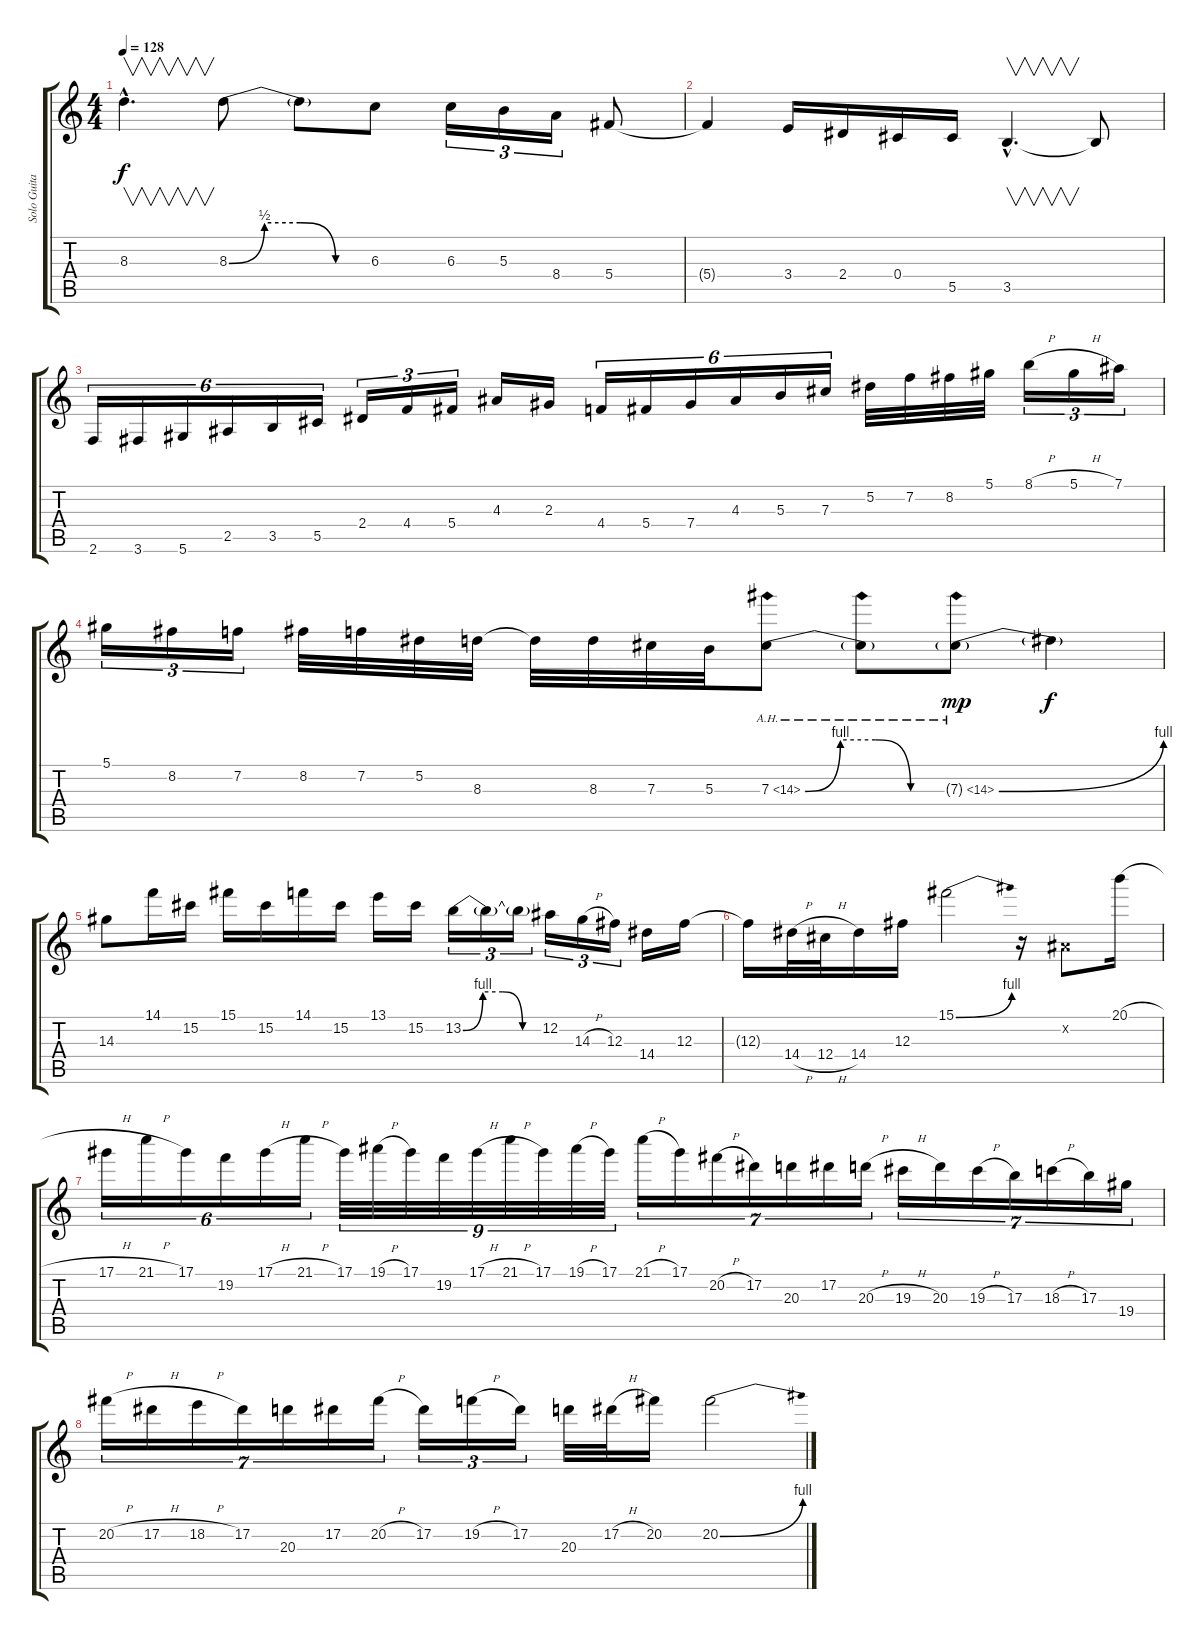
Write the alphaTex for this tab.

\track ("Solo Guitar" "Solo Guita") {instrument overdrivenguitar}
\staff {score tabs}
\tuning (Eb4 Bb3 Gb3 Db3 Ab2 Eb2) {hide}
\ts (4 4)
\tempo 128
\clef g2
\ks c
8.3{hac}.4{v d dy f} 8.3{be (custom 0 0 15 2 30 2 45 0 60 0)}.8 8.3{t}.8 6.3.8 6.3.16{tu (3 2)} 5.3.16{tu (3 2)} 8.4.16{tu (3 2)} 5.4.8 |
5.4{t}.4 3.4.16 2.4.16 0.4.16 5.5.16 3.5{hac}.4{v d} 3.5{t}.8 |
2.6.16{tu (6 4)} 3.6.16{tu (6 4)} 5.6.16{tu (6 4)} 2.5.16{tu (6 4)} 3.5.16{tu (6 4)} 5.5.16{tu (6 4)} 2.4.16{tu (3 2)} 4.4.16{tu (3 2)} 5.4.16{tu (3 2)} 4.3.16 2.3.16 4.4.16{tu (6 4)} 5.4.16{tu (6 4)} 7.4.16{tu (6 4)} 4.3.16{tu (6 4)} 5.3.16{tu (6 4)} 7.3.16{tu (6 4)} 5.2.32 7.2.32 8.2.32 5.1.32 8.1{h}.16{tu (3 2)} 5.1{h}.16{tu (3 2)} 7.1.16{tu (3 2)} |
5.1.16{tu (3 2)} 8.2.16{tu (3 2)} 7.2.16{tu (3 2)} 8.2.32 7.2.32 5.2.32 8.3.32 8.3{t}.32 8.3.32 7.3.32 5.3.32 7.3{be (custom 0 0 15 4 30 4 45 0 60 0) ah 7}.8 7.3{ah 7 t}.8 7.3{be (bend 0 0 60 4) ah 7 g}.8{dy mp} 7.3{t}.4{dy f} |
14.3.8 14.1.16 15.2.16 15.1.16 15.2.16 14.1.16 15.2.16 13.1.16 15.2.16 13.2{be (custom 0 0 15 4 30 4 45 0 60 0)}.16{tu (3 2)} 13.2{t}.16{tu (3 2)} 13.2{t}.16{tu (3 2)} 12.2.16{tu (3 2)} 14.3{h}.16{tu (3 2)} 12.3.16{tu (3 2)} 14.4.16 12.3.16 |
12.3{t}.16 14.4{h}.32 12.4{h}.32 14.4.16 12.3.16 15.1{be (bend 0 0 60 4)}.2 r.16 0.2{x}.8 20.1{h}.16 |
17.1{h}.16{tu (6 4)} 21.1{h}.16{tu (6 4)} 17.1.16{tu (6 4)} 19.2.16{tu (6 4)} 17.1{h}.16{tu (6 4)} 21.1{h}.16{tu (6 4)} 17.1.32{tu (9 8)} 19.1{h}.32{tu (9 8)} 17.1.32{tu (9 8)} 19.2.32{tu (9 8)} 17.1{h}.32{tu (9 8)} 21.1{h}.32{tu (9 8)} 17.1.32{tu (9 8)} 19.1{h}.32{tu (9 8)} 17.1.32{tu (9 8)} 21.1{h}.16{tu (7 4)} 17.1.16{tu (7 4)} 20.2{h}.16{tu (7 4)} 17.2.16{tu (7 4)} 20.3.16{tu (7 4)} 17.2.16{tu (7 4)} 20.3{h}.16{tu (7 4)} 19.3{h}.16{tu (7 4)} 20.3.16{tu (7 4)} 19.3{h}.16{tu (7 4)} 17.3.16{tu (7 4)} 18.3{h}.16{tu (7 4)} 17.3.16{tu (7 4)} 19.4.16{tu (7 4)} |
20.2{h}.16{tu (7 4)} 17.2{h}.16{tu (7 4)} 18.2{h}.16{tu (7 4)} 17.2.16{tu (7 4)} 20.3.16{tu (7 4)} 17.2.16{tu (7 4)} 20.2{h}.16{tu (7 4)} 17.2.16{tu (3 2)} 19.2{h}.16{tu (3 2)} 17.2.16{tu (3 2)} 20.3.32 17.2{h}.32 20.2.16 20.2{be (bend 0 0 60 4)}.2
